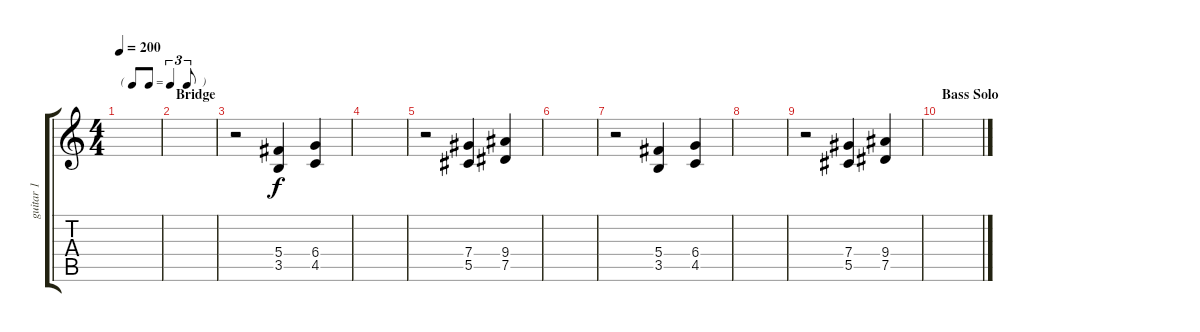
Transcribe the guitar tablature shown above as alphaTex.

\track ("guitar 1" "guitar 1") {instrument distortionguitar}
\staff {score tabs}
\tuning (Eb4 Bb3 Gb3 Db3 Ab2 Eb2) {hide}
\ts (4 4)
\tf triplet8th
\tempo 200
\clef g2
\ks c
|
\section ("" "Bridge")
|
r.2 (5.4 3.5).4 (6.4 4.5).4 |
|
r.2 (7.4 5.5).4 (9.4 7.5).4 |
|
r.2 (5.4 3.5).4 (6.4 4.5).4 |
|
r.2 (7.4 5.5).4 (9.4 7.5).4 |
\section ("" "Bass Solo")
